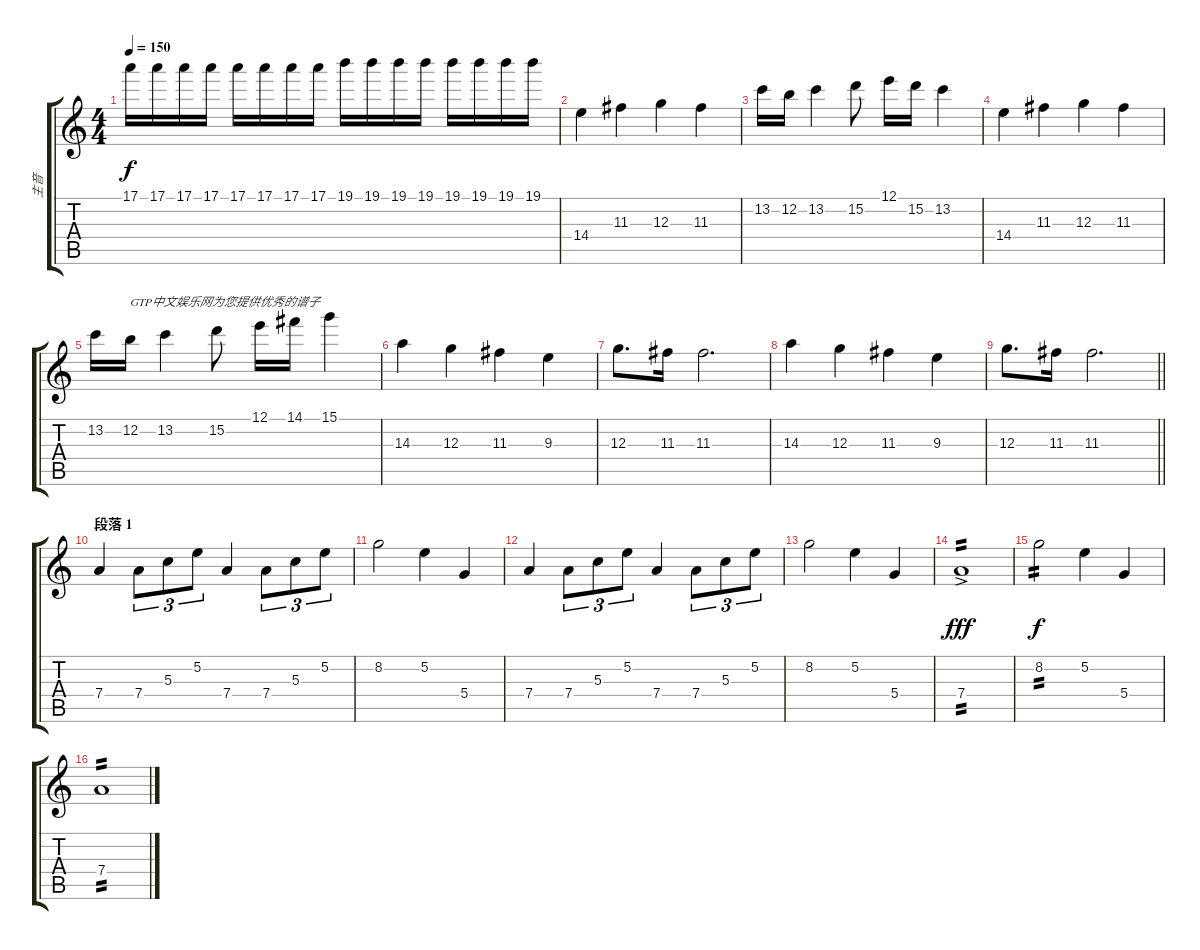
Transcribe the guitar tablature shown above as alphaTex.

\track ("主音" "主音") {instrument overdrivenguitar}
\staff {score tabs}
\tuning (E4 B3 G3 D3 A2 E2) {hide}
\ts (4 4)
\tempo 150
\clef g2
\ks c
17.1.16{dy f} 17.1.16 17.1.16 17.1.16 17.1.16 17.1.16 17.1.16 17.1.16 19.1.16 19.1.16 19.1.16 19.1.16 19.1.16 19.1.16 19.1.16 19.1.16 |
14.4.4 11.3.4 12.3.4 11.3.4 |
13.2.16 12.2.16 13.2.4 15.2.8 12.1.16 15.2.16 13.2.4 |
14.4.4 11.3.4 12.3.4 11.3.4 |
13.2.16 12.2.16{txt "GTP中文娱乐网为您提供优秀的谱子"} 13.2.4 15.2.8 12.1.16 14.1.16 15.1.4 |
14.3.4 12.3.4 11.3.4 9.3.4 |
12.3.8{d} 11.3.16 11.3.2{d} |
14.3.4 12.3.4 11.3.4 9.3.4 |
\barLineRight lightlight
12.3.8{d} 11.3.16 11.3.2{d} |
\section ("" "段落 1")
7.4.4 7.4.8{tu (3 2)} 5.3.8{tu (3 2)} 5.2.8{tu (3 2)} 7.4.4 7.4.8{tu (3 2)} 5.3.8{tu (3 2)} 5.2.8{tu (3 2)} |
8.2.2 5.2.4 5.4.4 |
7.4.4 7.4.8{tu (3 2)} 5.3.8{tu (3 2)} 5.2.8{tu (3 2)} 7.4.4 7.4.8{tu (3 2)} 5.3.8{tu (3 2)} 5.2.8{tu (3 2)} |
8.2.2 5.2.4 5.4.4 |
7.4{ac}.1{tp 2 dy fff} |
8.2.2{tp 2 dy f} 5.2.4 5.4.4 |
7.4.1{tp 2}
